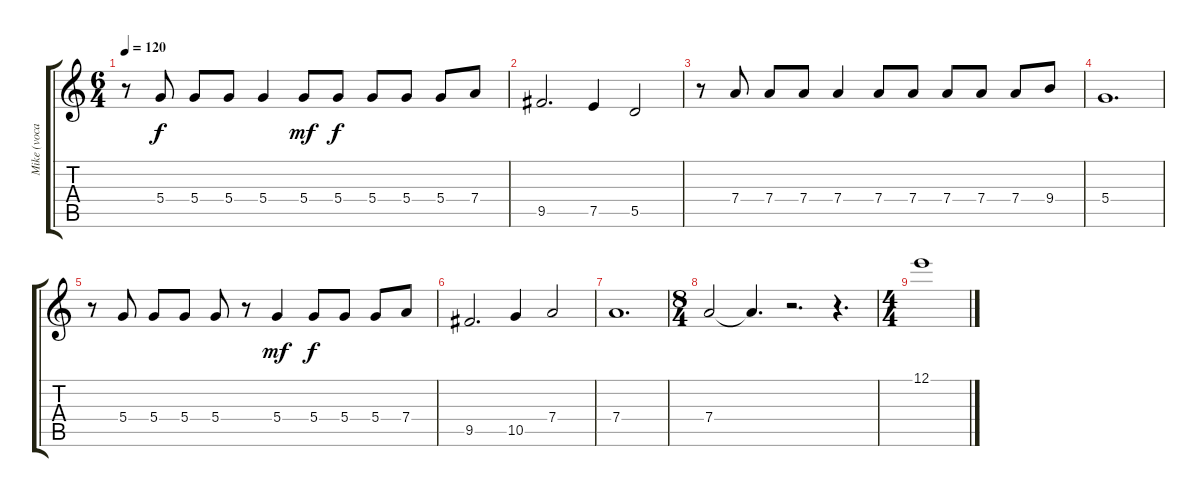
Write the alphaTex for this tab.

\track ("Mike (vocals)" "Mike (voca") {instrument acousticguitarsteel}
\staff {score tabs}
\tuning (E4 B3 G3 D3 A2 E2) {hide}
\ts (6 4)
\tempo 120
\clef g2
\ks c
r.8{dy f} 5.4.8 5.4.8 5.4.8 5.4.4 5.4.8{dy mf} 5.4.8{dy f} 5.4.8 5.4.8 5.4.8 7.4.8 |
9.5.2{d} 7.5.4 5.5.2 |
r.8 7.4.8 7.4.8 7.4.8 7.4.4 7.4.8 7.4.8 7.4.8 7.4.8 7.4.8 9.4.8 |
5.4.1{d} |
r.8 5.4.8 5.4.8 5.4.8 5.4.8 r.8 5.4.4{dy mf} 5.4.8{dy f} 5.4.8 5.4.8 7.4.8 |
9.5.2{d} 10.5.4 7.4.2 |
7.4.1{d} |
\ts (8 4)
7.4.2 7.4{t}.4{d} r.2{d} r.4{d} |
\ts (4 4)
12.1.1
